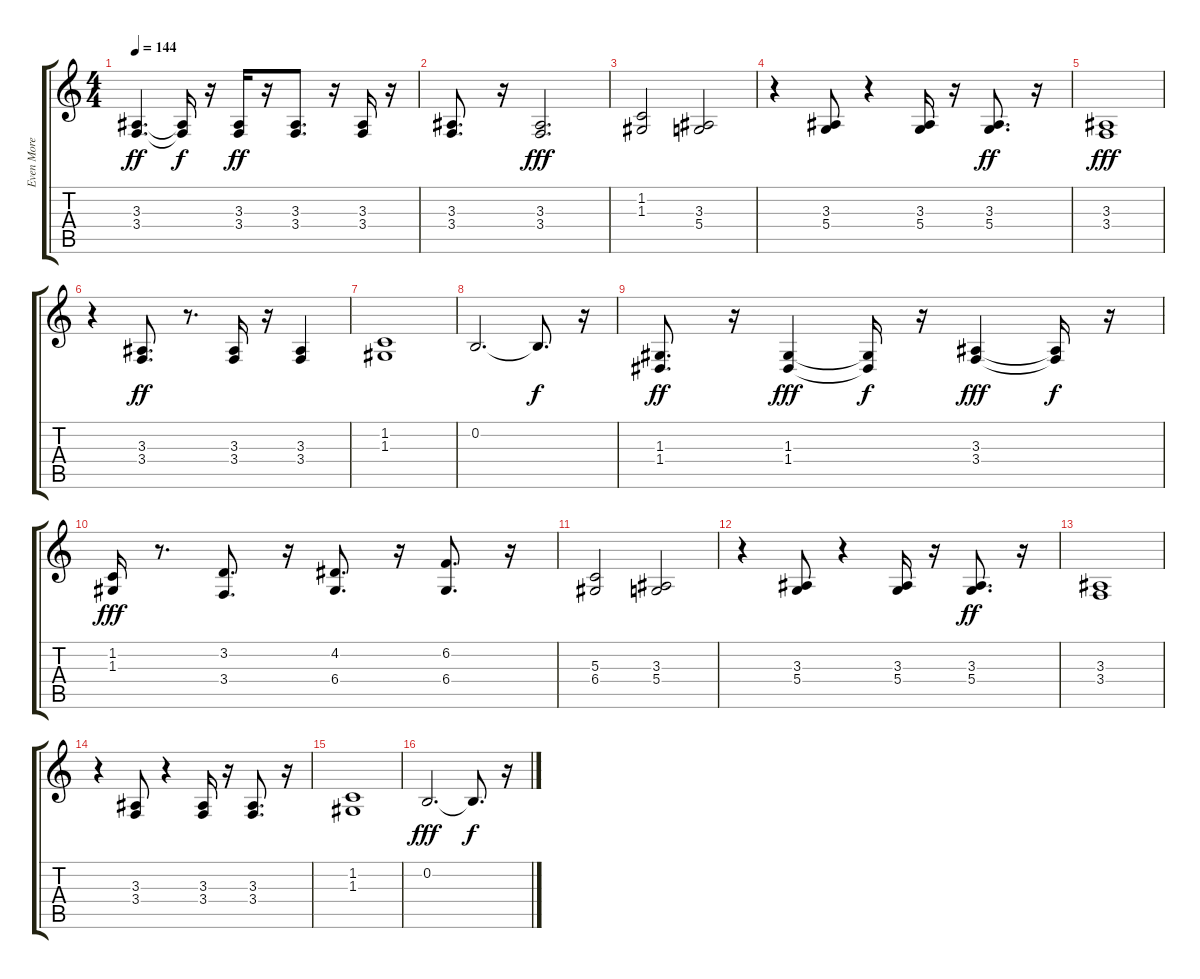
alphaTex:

\track ("Even More French Hornage" "Even More ") {instrument tuba}
\staff {score tabs}
\tuning (E4 B3 G3 D3 A2 E2) {hide}
\ts (4 4)
\tempo 144
\clef g2
\ks c
(3.3 3.4).4{d dy ff} (3.3{t} 3.4{t}).16{dy f} r.16 (3.3 3.4).16{dy ff} r.16 (3.3 3.4).8{d} r.16 (3.3 3.4).16 r.16 |
(3.3 3.4).8{d} r.16 (3.3 3.4).2{d dy fff} |
(1.2 1.3).2 (3.3 5.4).2 |
r.4 (3.3 5.4).8 r.4 (3.3 5.4).16 r.16 (3.3 5.4).8{d dy ff} r.16 |
(3.3 3.4).1{dy fff} |
r.4 (3.3 3.4).8{d dy ff} r.8{d} (3.3 3.4).16 r.16 (3.3 3.4).4 |
(1.2 1.3).1 |
0.2.2{d} 0.2{t}.8{d dy f} r.16 |
(1.3 1.4).8{d dy ff} r.16 (1.3 1.4).4{dy fff} (1.3{t} 1.4{t}).16{dy f} r.16 (3.3 3.4).4{dy fff} (3.3{t} 3.4{t}).16{dy f} r.16 |
(1.2 1.3).16{dy fff} r.8{d} (3.2 3.4).8{d} r.16 (4.2 6.4).8{d} r.16 (6.2 6.4).8{d} r.16 |
(5.3 6.4).2 (3.3 5.4).2 |
r.4 (3.3 5.4).8 r.4 (3.3 5.4).16 r.16 (3.3 5.4).8{d dy ff} r.16 |
(3.3 3.4).1 |
r.4 (3.3 3.4).8 r.4 (3.3 3.4).16 r.16 (3.3 3.4).8{d} r.16 |
(1.2 1.3).1 |
0.2.2{d dy fff} 0.2{t}.8{d dy f} r.16
